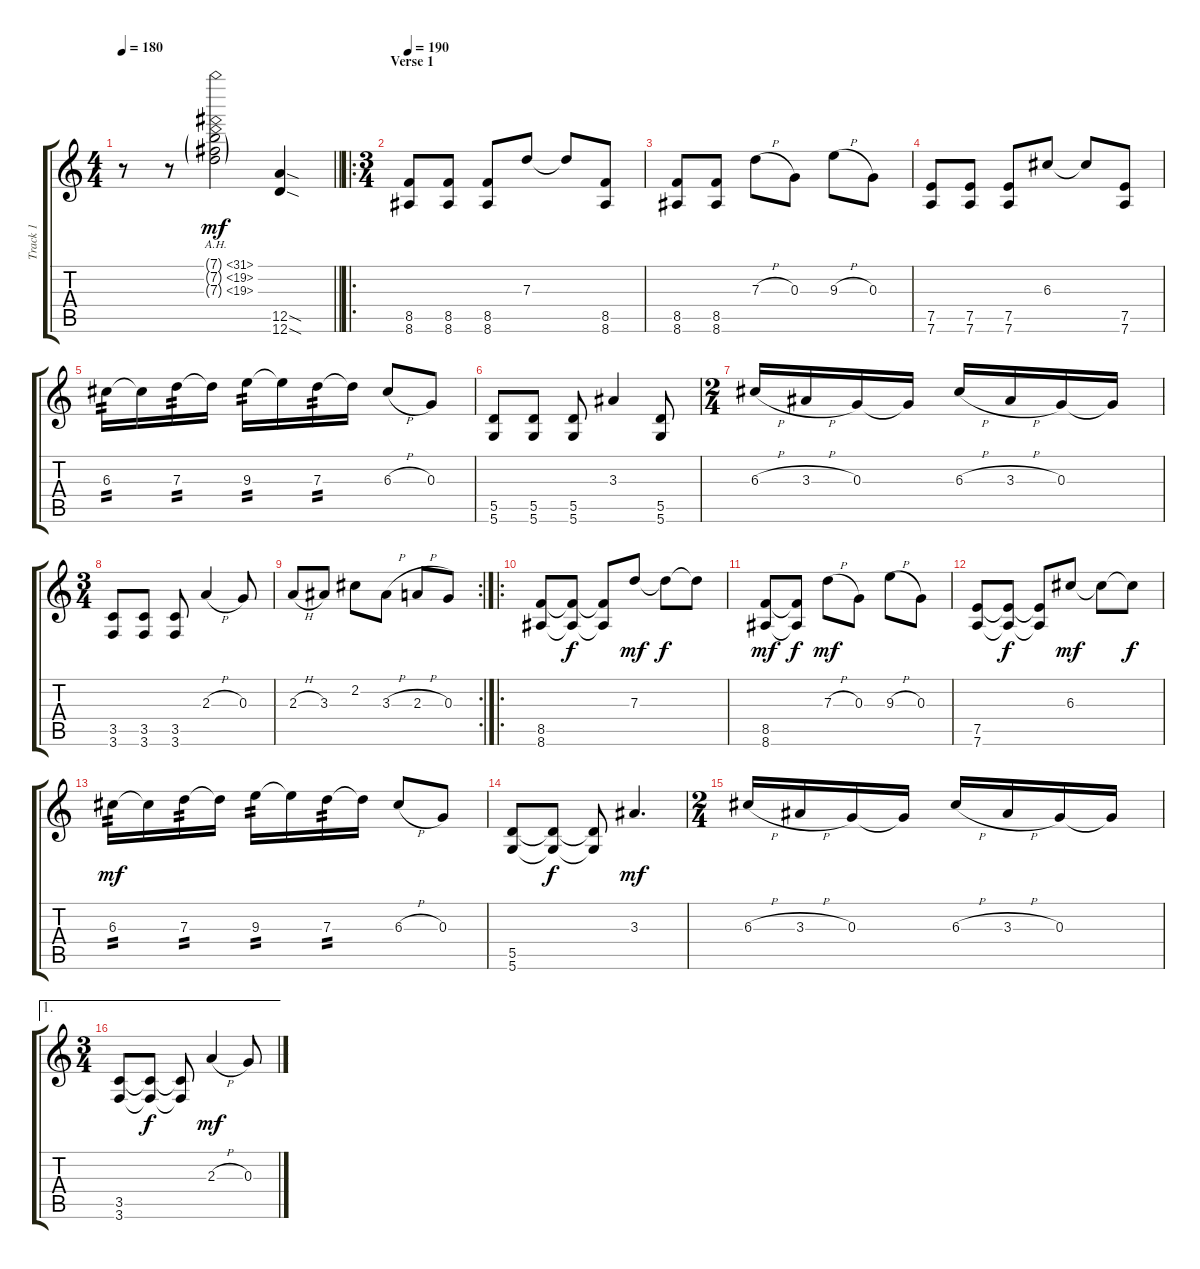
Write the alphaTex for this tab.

\track ("Track 1" "Track 1") {instrument distortionguitar}
\staff {score tabs}
\tuning (E4 B3 G3 D3 A2 D2) {hide}
\ts (4 4)
\tempo 180
\clef g2
\barLineRight lightlight
\ks c
r.8{dy mf} r.8 (7.1{ah 24 g} 7.2{ah 12 g} 7.3{ah 12 g}).2 (12.5{sod} 12.6{sod}).4 |
\ro
\ts (3 4)
\section ("" "Verse 1")
\tempo 190
(8.5 8.6).8 (8.5 8.6).8 (8.5 8.6).8 7.3.8 7.3{t}.8 (8.5 8.6).8 |
(8.5 8.6).8 (8.5 8.6).8 7.3{h}.8 0.3.8 9.3{h}.8 0.3.8 |
(7.5 7.6).8 (7.5 7.6).8 (7.5 7.6).8 6.3.8 6.3{t}.8 (7.5 7.6).8 |
6.3.16{tp 2} 6.3{t}.16 7.3.16{tp 2} 7.3{t}.16 9.3.16{tp 2} 9.3{t}.16 7.3.16{tp 2} 7.3{t}.16 6.3{h}.8 0.3.8 |
(5.5 5.6).8 (5.5 5.6).8 (5.5 5.6).8 3.3.4 (5.5 5.6).8 |
\ts (2 4)
6.3{h}.16 3.3{h}.16 0.3.16 0.3{t}.16 6.3{h}.16 3.3{h}.16 0.3.16 0.3{t}.16 |
\ts (3 4)
(3.5 3.6).8 (3.5 3.6).8 (3.5 3.6).8 2.3{h}.4 0.3.8 |
\rc 2
2.3{h}.8 3.3.8 2.2.8 3.3{h}.8 2.3{h}.8 0.3.8 |
\ro
(8.5 8.6).8 (8.5{t} 8.6{t}).8{dy f} (8.5{t} 8.6{t}).8 7.3.8{dy mf} 7.3{t}.8{dy f} 7.3{t}.8 |
(8.5 8.6).8{dy mf} (8.5{t} 8.6{t}).8{dy f} 7.3{h}.8{dy mf} 0.3.8 9.3{h}.8 0.3.8 |
(7.5 7.6).8 (7.5{t} 7.6{t}).8{dy f} (7.5{t} 7.6{t}).8 6.3.8{dy mf} 6.3{t}.8 6.3{t}.8{dy f} |
6.3.16{tp 2 dy mf} 6.3{t}.16 7.3.16{tp 2} 7.3{t}.16 9.3.16{tp 2} 9.3{t}.16 7.3.16{tp 2} 7.3{t}.16 6.3{h}.8 0.3.8 |
(5.5 5.6).8 (5.5{t} 5.6{t}).8{dy f} (5.5{t} 5.6{t}).8 3.3.4{d dy mf} |
\ts (2 4)
6.3{h}.16 3.3{h}.16 0.3.16 0.3{t}.16 6.3{h}.16 3.3{h}.16 0.3.16 0.3{t}.16 |
\ae 1
\ts (3 4)
(3.5 3.6).8 (3.5{t} 3.6{t}).8{dy f} (3.5{t} 3.6{t}).8 2.3{h}.4{dy mf} 0.3.8
